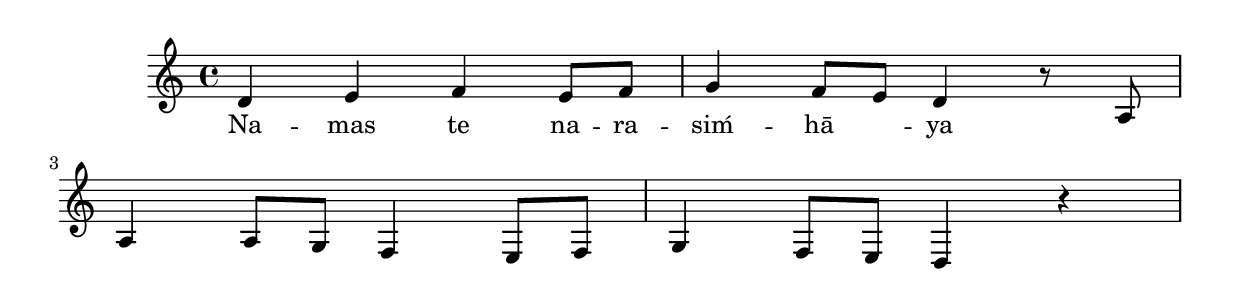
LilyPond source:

#(ly:set-option 'midi-extension "mid")
\version "2.18.2"

melody = \relative c' {
  \time 4/4
  d4 e4 f4 e8 f8 | g4 f8 e8 d4 r8 a8 | \break
  a4 a8 g8 f4 e8 f8 | g4 f8 e8 d4 r4 | \break
  %%d2 e2 | f2 e4 f4 | g2 f4 e4 | d1 | \break
  %%a4 a2 g4 | f2 e4 f4 | g2 f4 e4 | d2 d4 a4 | \break

  %%d4 d4 e2 | f2 e4 f4 | g2 f4 e4 | d1 | \break
  %%a4 a2 g4 | f4 f4 e4 f4 | g2 f4 e4 | d2 d4 a4 | \break
  %%d4 d4 e2 | f2 e4 f4 | g2 f4 e4 | e2 e4 a4 | \break
  %%a2 a4 g4 | f2 e4 f4 | g2 f4 e4 | d1 | \break
}

text = \lyricmode {
  Na -- mas te na -- ra -- siḿ -- hā ___ -- ya
  %pra -- hlā -- dā -- hlā ___ -- da dā -- yi ___ -- ne ___ hi --
  %raṇ -- ya -- ka -- śi ___ -- por vak -- ṣa -- ḥ
  %śi -- lā -- ṭań -- ka ___ -- na -- khā -- la ___ -- ye ___ i

  %to nṛ -- siḿ -- haḥ pa -- ra -- to nṛ -- siḿ -- ho __ ya --
  %to __  ya -- to yā -- mi ta -- to nṛ -- siḿ -- haḥ ___  ba --
  %hir nṛ -- siḿ -- ho hṛ -- da -- ye nṛ -- siḿ -- ho ___ nṛ --
  %siḿ -- ham ā -- diḿ śa -- ra -- ṇaḿ pra -- pa -- dye

  %tava kara-kamala-vare nakham adbhuta-śṛńgaḿ
  %dalita-hiraṇyakaśipu-tanu-bhṛńgam
  %keśava dhṛta-narahari-rūpa jaya jagadīśa hare
}

\score {
  <<
    \new Staff = "singer" <<
      \new Voice = "vocal" { \melody }
      \addlyrics { \text }
    >>
  >>
  \layout {}
  \midi {}
}

%\addlyrics {

